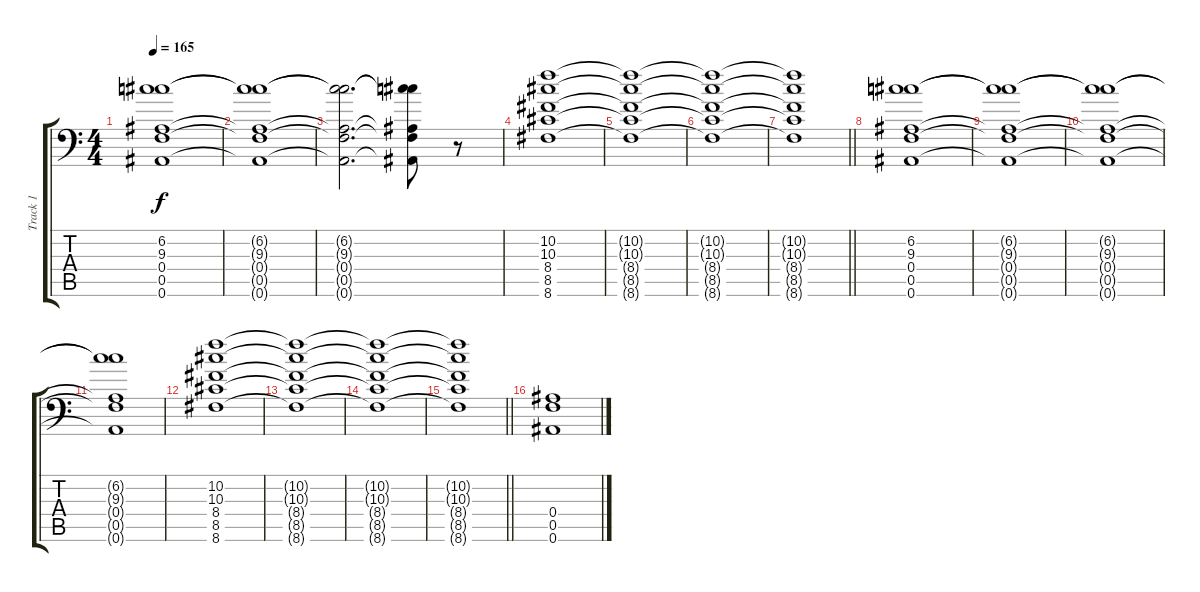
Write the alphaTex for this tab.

\track ("Track 1" "Track 1") {instrument distortionguitar}
\staff {score tabs}
\tuning (C4 G3 Eb3 Bb2 F2 Bb1) {hide}
\ts (4 4)
\tempo 165
\clef f4
\ks c
(6.2{t} 9.3{t} 0.4{t} 0.5{t} 0.6{t}).1{dy f} |
(6.2{t} 9.3{t} 0.4{t} 0.5{t} 0.6{t}).1 |
(6.2{t} 9.3{t} 0.4{t} 0.5{t} 0.6{t}).2{d} (6.2{t} 9.3{t} 0.4{t} 0.5{t} 0.6{t}).8 r.8{volume 13} |
(10.2 10.3 8.4 8.5 8.6).1{volume 0} |
(10.2{t} 10.3{t} 8.4{t} 8.5{t} 8.6{t}).1 |
(10.2{t} 10.3{t} 8.4{t} 8.5{t} 8.6{t}).1 |
\barLineRight lightlight
(10.2{t} 10.3{t} 8.4{t} 8.5{t} 8.6{t}).1 |
\section ("" "")
(6.2 9.3 0.4 0.5 0.6).1{volume 13} |
(6.2{t} 9.3{t} 0.4{t} 0.5{t} 0.6{t}).1 |
(6.2{t} 9.3{t} 0.4{t} 0.5{t} 0.6{t}).1 |
(6.2{t} 9.3{t} 0.4{t} 0.5{t} 0.6{t}).1 |
(10.2 10.3 8.4 8.5 8.6).1 |
(10.2{t} 10.3{t} 8.4{t} 8.5{t} 8.6{t}).1 |
(10.2{t} 10.3{t} 8.4{t} 8.5{t} 8.6{t}).1 |
\barLineRight lightlight
(10.2{t} 10.3{t} 8.4{t} 8.5{t} 8.6{t}).1 |
\section ("" "")
(0.4 0.5 0.6).1{volume 0}
